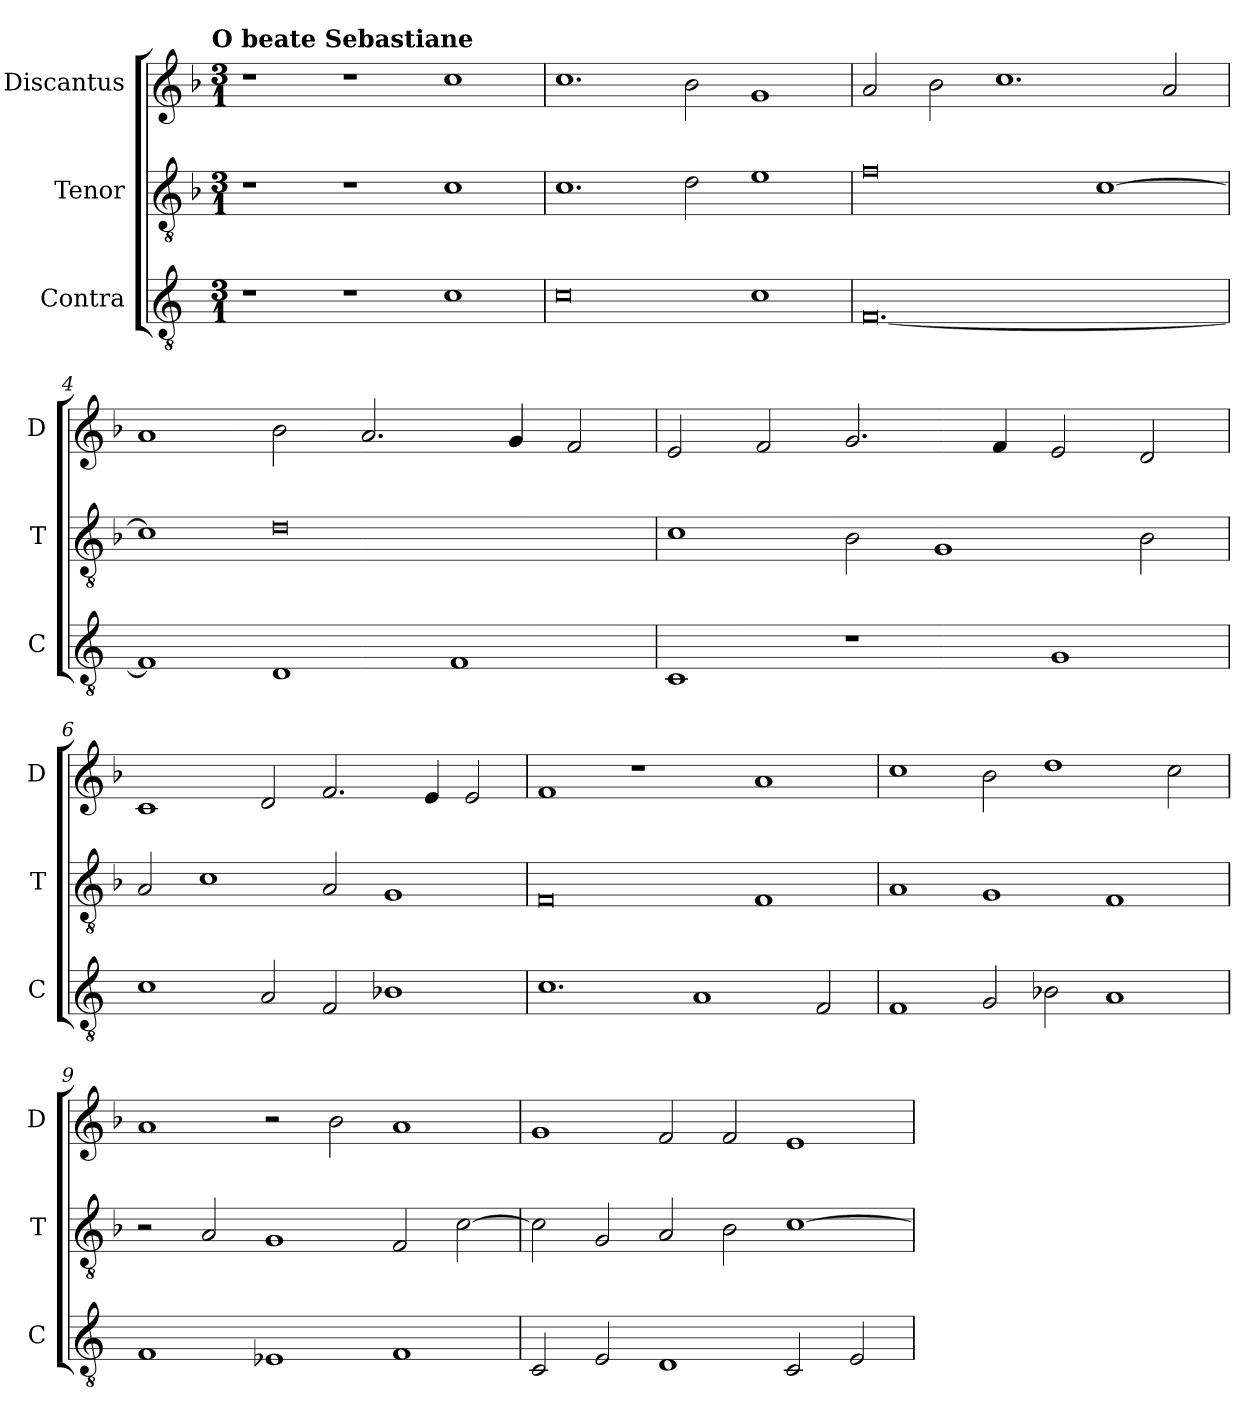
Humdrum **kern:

**kern	**kern	**kern
*part3	*part2	*part1
*staff3	*staff2	*staff1
*I"Contra	*I"Tenor	*I"Discantus
*I'C	*I'T	*I'D
*clefGv2	*clefGv2	*clefG2
*k[]	*k[b-]	*k[b-]
!!LO:TX:omd:t=O beate Sebastiane
*M3/1	*M3/1	*M3/1
=1	=1	=1
1r	1r	1r
1r	1r	1r
1c	1c	1cc
=2	=2	=2
0c	1.c	1.cc
.	2d\	2b-\
1c	1e	1g
=3	=3	=3
[0.F	0f	2a/
.	.	2b-\
.	.	1.cc
.	[1c	.
.	.	2a/
=4	=4	=4
1F]	1c]	1a
1D	0d	2b-\
.	.	2.a/
1F	.	.
.	.	4g/
.	.	2f/
=5	=5	=5
1C	1c	2e/
.	.	2f/
1r	2B-\	2.g/
.	1G	.
.	.	4f/
1G	.	2e/
.	2B-\	2d/
=6	=6	=6
1c	2A/	1c
.	1c	.
2A/	.	2d/
2F/	2A/	2.f/
1B-X	1G	.
.	.	4e/
.	.	2e/
=7	=7	=7
1.c	0F	1f
.	.	1r
1A	.	.
.	1F	1a
2F/	.	.
=8	=8	=8
1F	1A	1cc
2G/	1G	2b-\
2B-X\	.	1dd
1A	1F	.
.	.	2cc\
=9	=9	=9
1F	2r	1a
.	2A/	.
1E-X	1G	2r
.	.	2b-\
1F	2F/	1a
.	[2c\	.
=10	=10	=10
2C/	2c\]	1g
2E/	2G/	.
1D	2A/	2f/
.	2B-\	2f/
2C/	[1c	1e
2E/	.	.
=	=	=
*-	*-	*-
